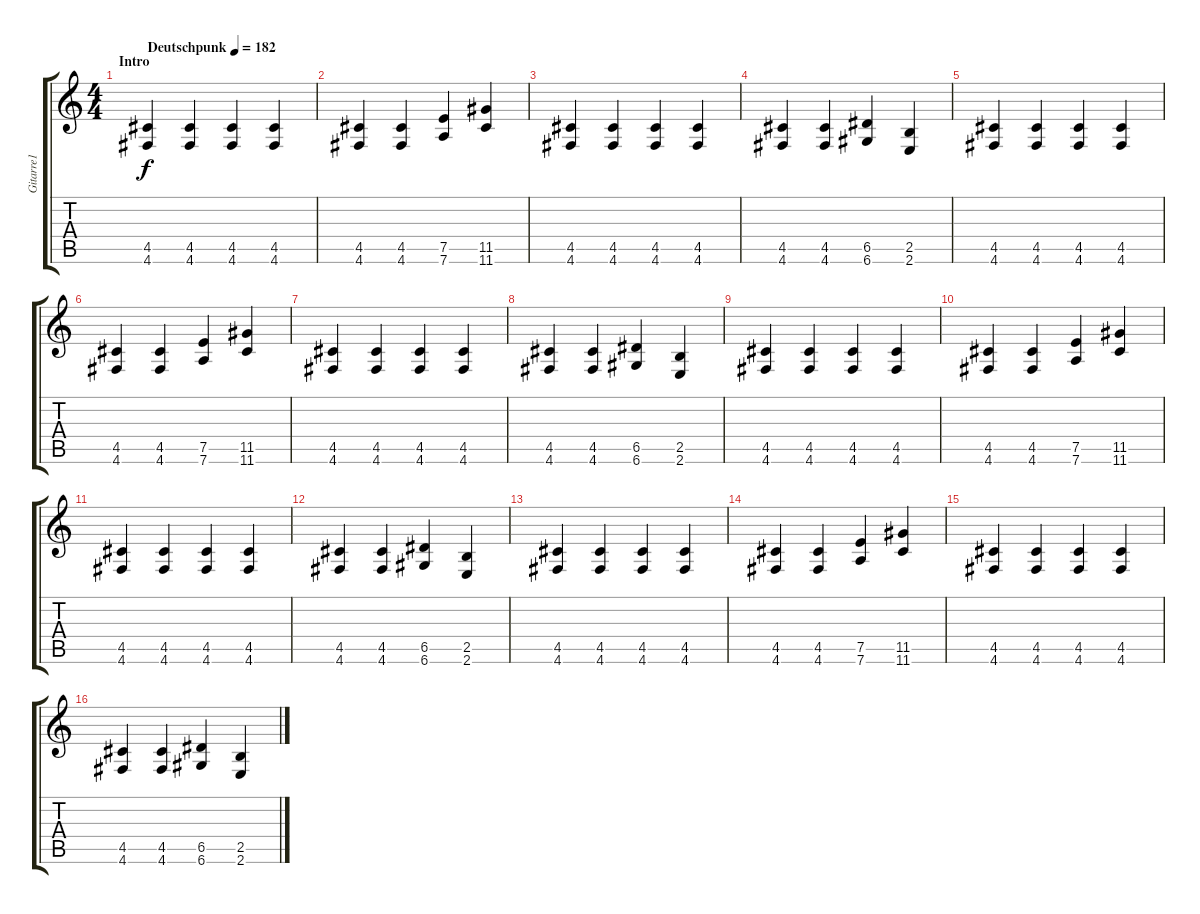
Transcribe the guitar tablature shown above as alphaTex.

\track ("Gitarre1" "Gitarre1") {instrument distortionguitar}
\staff {score tabs}
\tuning (E4 B3 G3 D3 A2 D2) {hide}
\ts (4 4)
\section ("" "Intro")
\tempo (182 "Deutschpunk")
\clef g2
\ks c
(4.5 4.6).4{dy f instrument distortionguitar} (4.5 4.6).4 (4.5 4.6).4 (4.5 4.6).4 |
(4.5 4.6).4 (4.5 4.6).4 (7.5 7.6).4 (11.5 11.6).4 |
(4.5 4.6).4 (4.5 4.6).4 (4.5 4.6).4 (4.5 4.6).4 |
(4.5 4.6).4 (4.5 4.6).4 (6.5 6.6).4 (2.5 2.6).4 |
(4.5 4.6).4 (4.5 4.6).4 (4.5 4.6).4 (4.5 4.6).4 |
(4.5 4.6).4 (4.5 4.6).4 (7.5 7.6).4 (11.5 11.6).4 |
(4.5 4.6).4 (4.5 4.6).4 (4.5 4.6).4 (4.5 4.6).4 |
(4.5 4.6).4 (4.5 4.6).4 (6.5 6.6).4 (2.5 2.6).4 |
(4.5 4.6).4 (4.5 4.6).4 (4.5 4.6).4 (4.5 4.6).4 |
(4.5 4.6).4 (4.5 4.6).4 (7.5 7.6).4 (11.5 11.6).4 |
(4.5 4.6).4 (4.5 4.6).4 (4.5 4.6).4 (4.5 4.6).4 |
(4.5 4.6).4 (4.5 4.6).4 (6.5 6.6).4 (2.5 2.6).4 |
(4.5 4.6).4 (4.5 4.6).4 (4.5 4.6).4 (4.5 4.6).4 |
(4.5 4.6).4 (4.5 4.6).4 (7.5 7.6).4 (11.5 11.6).4 |
(4.5 4.6).4 (4.5 4.6).4 (4.5 4.6).4 (4.5 4.6).4 |
(4.5 4.6).4 (4.5 4.6).4 (6.5 6.6).4 (2.5 2.6).4
